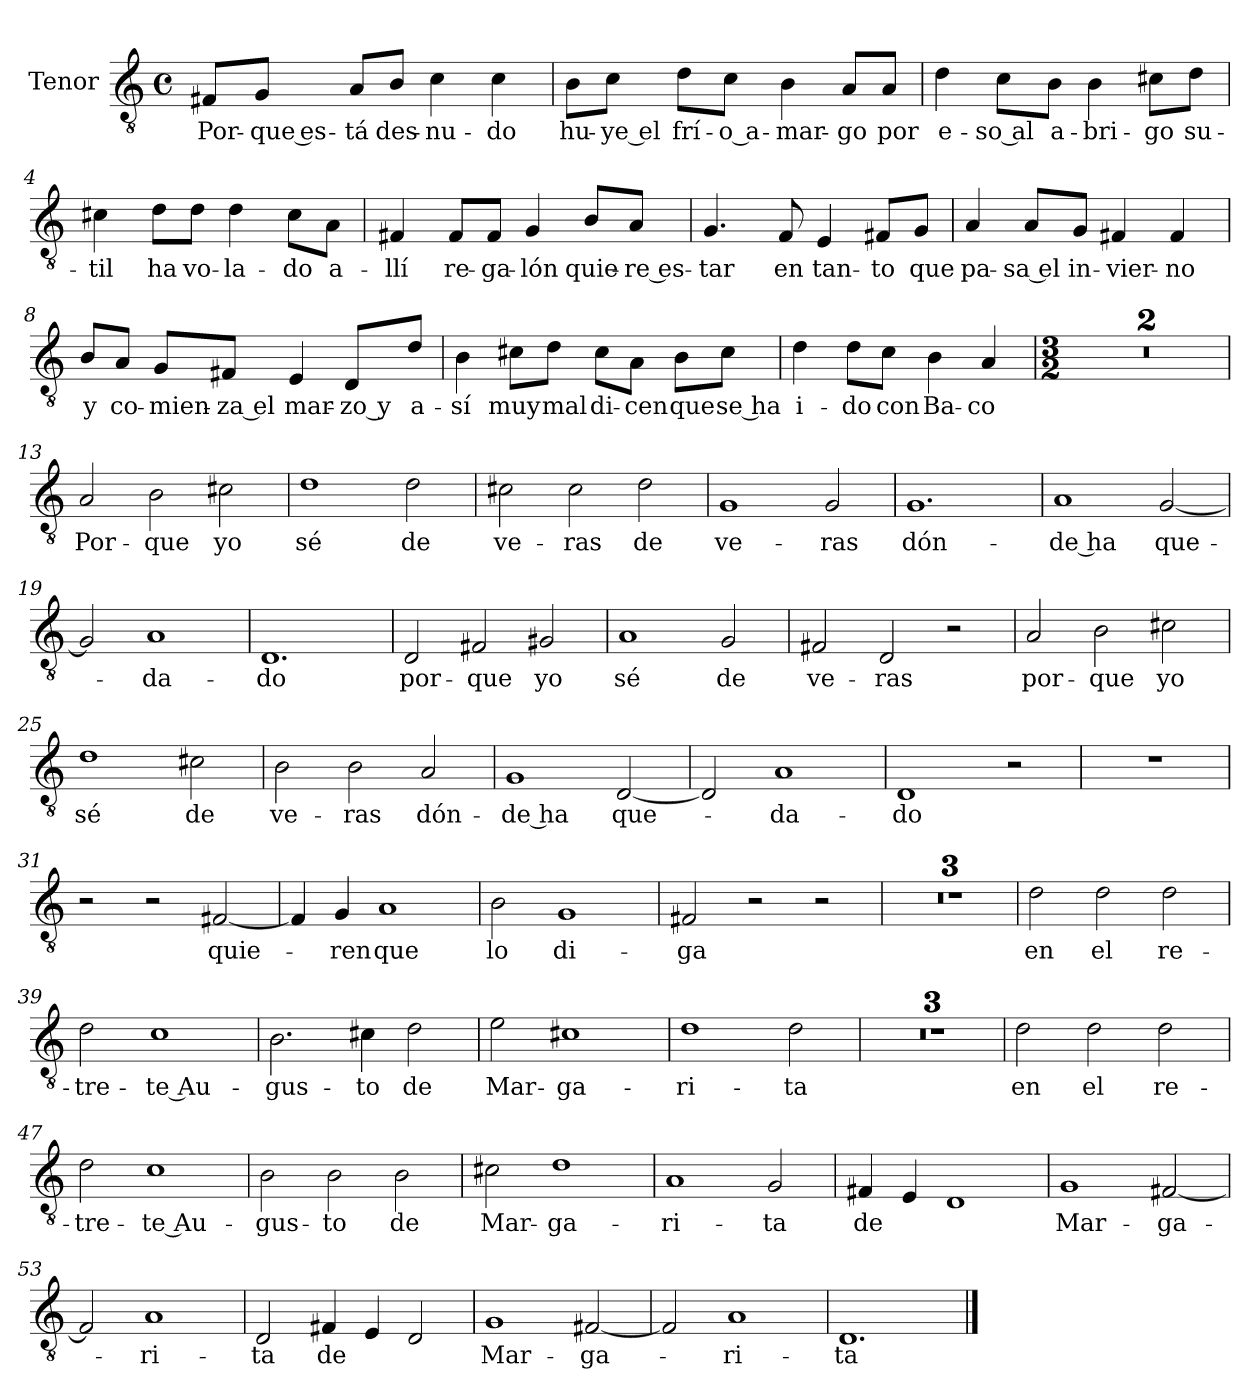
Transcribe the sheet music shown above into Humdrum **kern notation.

**kern	**text
*part1	*part1
*staff1	*staff1
*I"Tenor	*
*I'T.	*
*clefGv2	*
*M4/4	*
*met(c)	*
*MM90	*
=1	=1
8F#X/L	Por-
8G/J	-que es-
8A/L	-tá
8B/J	des-
4c	-nu-
4c	-do
=2	=2
8B\L	hu-
8c\J	-ye el
8d\L	frí-
8c\J	-o a-
4B	-mar-
8A/L	-go
8A/J	por
=3	=3
4d	e-
8c\L	-so al
8B\J	a-
4B	-bri-
8c#X\L	-go
8d\J	su-
=4	=4
4c#X	-til
8d\L	ha
8d\J	vo-
4d	-la-
8c#\L	-do
8A\J	a-
=5	=5
4F#X	-llí
8F#/L	re-
8F#/J	-ga-
4G	-lón
8B/L	quie-
8A/J	-re es-
=6	=6
4.G	-tar
8F	en
4E	tan-
8F#X/L	-to
8G/J	que
=7	=7
4A	pa-
8A/L	-sa el
8G/J	in-
4F#X	-vier-
4F#	-no
=8	=8
8B/L	y
8A/J	co-
8G/L	-mien-
8F#i/J	-za el
4E	mar-
8D/L	-zo y
8d/J	a-
=9	=9
4B	-sí
8c#X\L	muy
8d\J	mal
8c#\L	di-
8A\J	-cen
8B\L	que
8c#\J	se ha
=10	=10
4d	i-
8d\L	-do
8c\J	con
4B	Ba-
4A	-co
=11	=11
*M3/2	*
*MM240	*
1.r	.
=12	=12
1.r	.
=13	=13
2A	Por-
2B	-que
2c#X	yo
=14	=14
1d	sé
2d	de
=15	=15
2c#X	ve-
2c#	-ras
2d	de
=16	=16
1G	ve-
2G	-ras
=17	=17
1.G	dón-
=18	=18
1A	-de ha
[2G	que-
=19	=19
2G]	.
1A	-da-
=20	=20
1.D	-do
=21	=21
2D	por-
2F#X	-que
2G#X	yo
=22	=22
1A	sé
2G	de
=23	=23
2F#X	ve-
2D	-ras
2r	.
=24	=24
2A	por-
2B	-que
2c#X	yo
=25	=25
1d	sé
2c#X	de
=26	=26
2B	ve-
2B	-ras
2A	dón-
=27	=27
1G	-de ha
[2D	que-
=28	=28
2D]	.
1A	-da-
=29	=29
1D	-do
2r	.
=30	=30
1.r	.
=31	=31
2r	.
2r	.
[2F#X	quie-
=32	=32
4F#]	.
4G	-ren
1A	que
=33	=33
2B	lo
1G	di-
=34	=34
2F#X	-ga
2r	.
2r	.
=35	=35
1.r	.
=36	=36
1.r	.
=37	=37
1.r	.
=38	=38
2d	en
2d	el
2d	re-
=39	=39
2d	-tre-
1c	-te Au-
=40	=40
2.B	-gus-
4c#X	-to
2d	de
=41	=41
2e	Mar-
1c#X	-ga-
=42	=42
1d	-ri-
2d	-ta
=43	=43
1.r	.
=44	=44
1.r	.
=45	=45
1.r	.
=46	=46
2d	en
2d	el
2d	re-
=47	=47
2d	-tre-
1c	-te Au-
=48	=48
2B	-gus-
2B	-to
2B	de
=49	=49
2c#X	Mar-
1d	-ga-
=50	=50
1A	-ri-
2G	-ta
=51	=51
4F#X	de
4E	.
1D	.
=52	=52
1G	Mar-
[2F#X	-ga-
=53	=53
2F#]	.
1A	-ri-
=54	=54
2D	-ta
4F#X	de
4E	.
2D	.
=55	=55
1G	Mar-
[2F#X	-ga-
=56	=56
2F#]	.
1A	-ri-
=57	=57
1.D	-ta
==	==
*-	*-
